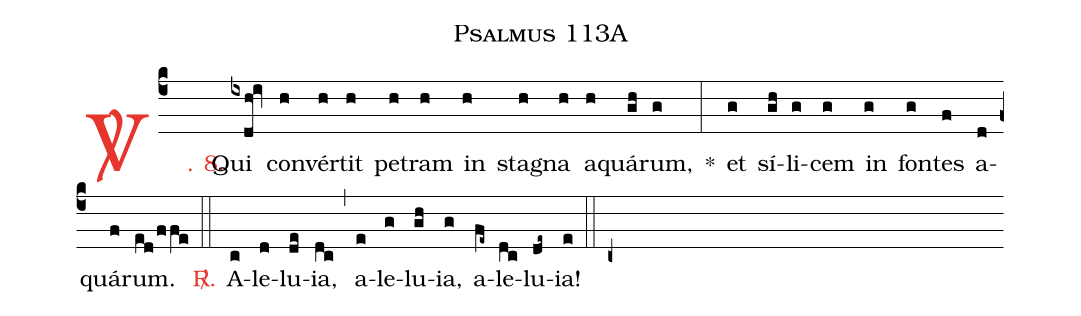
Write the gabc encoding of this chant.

name: Psalmus 113A;
%%
(c4)

<c><sp>V/</sp>. 8.</c>() Qui(ixdh!iv) con(h)vér(h)tit(h) pe(h)tram(h) in(h) sta(h)gna(h) a(h)quá(gh)rum,(g) *(:) et(g) sí(gh)li(g)cem(g) in(g) fon(g)tes(f) a(d)quá(f)rum.(ed/ffe)

(::)

<c><sp>R/</sp>.</c>() A(c)le(d)lu(de)ia,(dc) (,) a(e)le(g)lu(gh)ia,(g) a(fe~)le(dc)lu(de~)ia!(e)

(::)

(c+)
